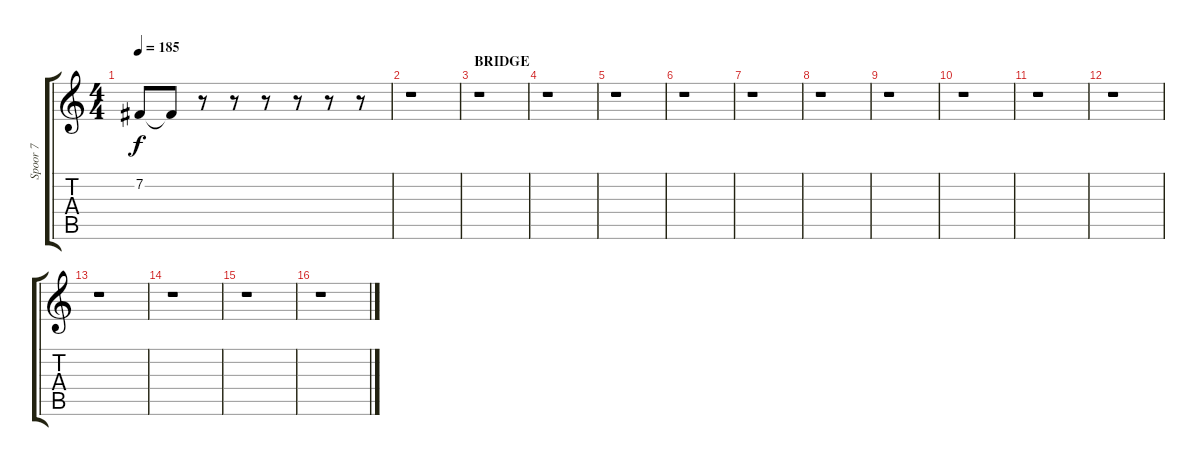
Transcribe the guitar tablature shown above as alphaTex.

\track ("Spoor 7" "Spoor 7") {instrument sopranosax}
\staff {score tabs}
\tuning (E4 B3 G3 D3 A2 E2) {hide}
\ts (4 4)
\tempo 185
\clef g2
\ks c
7.2{t}.8{dy f} 7.2{t}.8 r.8 r.8 r.8 r.8 r.8 r.8 |
r.1 |
\section ("" "BRIDGE")
r.1 |
r.1 |
r.1 |
r.1 |
r.1 |
r.1 |
r.1 |
r.1 |
r.1 |
r.1 |
r.1 |
r.1 |
r.1 |
r.1
